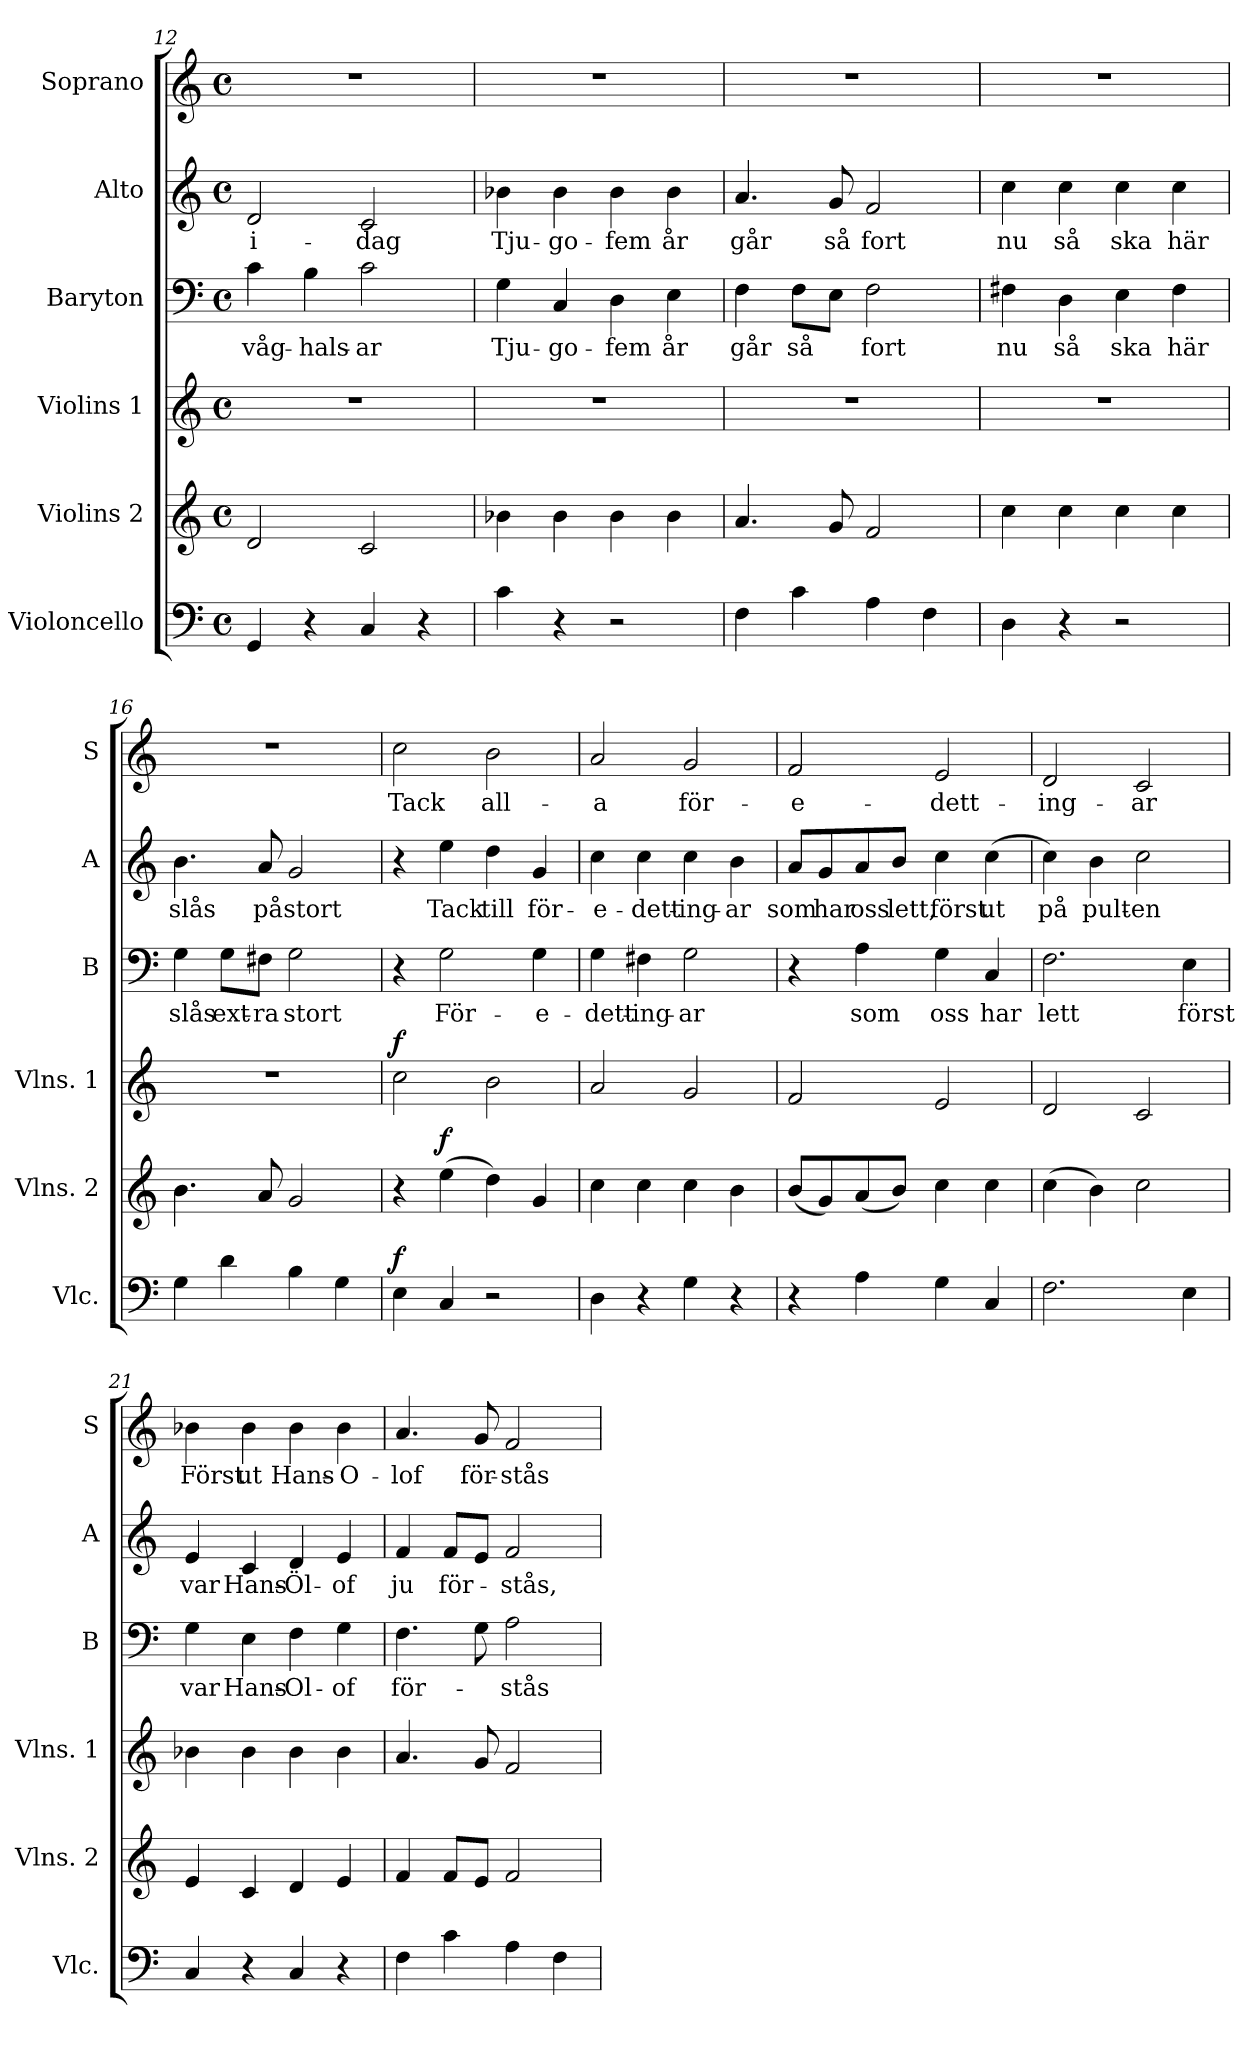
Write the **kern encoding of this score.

**kern	**dynam	**kern	**dynam	**kern	**dynam	**kern	**text	**kern	**text	**kern	**text
*part6	*part6	*part5	*part5	*part4	*part4	*part3	*part3	*part2	*part2	*part1	*part1
*staff6	*staff6	*staff5	*staff5	*staff4	*staff4	*staff3	*staff3	*staff2	*staff2	*staff1	*staff1
*I"Violoncello	*	*I"Violins 2	*	*I"Violins 1	*	*I"Baryton	*	*I"Alto	*	*I"Soprano	*
*I'Vlc.	*	*I'Vlns. 2	*	*I'Vlns. 1	*	*I'B	*	*I'A	*	*I'S	*
*clefF4	*	*clefG2	*	*clefG2	*	*clefF4	*	*clefG2	*	*clefG2	*
*k[]	*	*k[]	*	*k[]	*	*k[]	*	*k[]	*	*k[]	*
*M4/4	*	*M4/4	*	*M4/4	*	*M4/4	*	*M4/4	*	*M4/4	*
*met(c)	*	*met(c)	*	*met(c)	*	*met(c)	*	*met(c)	*	*met(c)	*
=12	=12	=12	=12	=12	=12	=12	=12	=12	=12	=12	=12
4GG/	.	2d/	.	1r	.	4c\	våg-	2d/	i-	1r	.
4r	.	.	.	.	.	4B\	-hals-	.	.	.	.
4C/	.	2c/	.	.	.	2c\	-ar	2c/	-dag	.	.
4r	.	.	.	.	.	.	.	.	.	.	.
=13	=13	=13	=13	=13	=13	=13	=13	=13	=13	=13	=13
4c\	.	4b-X\	.	1r	.	4G\	Tju-	4b-X\	Tju-	1r	.
4r	.	4b-\	.	.	.	4C/	-go-	4b-\	-go-	.	.
2r	.	4b-\	.	.	.	4D\	-fem	4b-\	-fem	.	.
.	.	4b-\	.	.	.	4E\	år	4b-\	år	.	.
=14	=14	=14	=14	=14	=14	=14	=14	=14	=14	=14	=14
4F\	.	4.a/	.	1r	.	4F\	går	4.a/	går	1r	.
4c\	.	.	.	.	.	8F\L	så	.	.	.	.
.	.	8g/	.	.	.	8E\J	.	8g/	så	.	.
4A\	.	2f/	.	.	.	2F\	fort	2f/	fort	.	.
4F\	.	.	.	.	.	.	.	.	.	.	.
!!LO:PB:g=z
=15	=15	=15	=15	=15	=15	=15	=15	=15	=15	=15	=15
4D\	.	4cc\	.	1r	.	4F#X\	nu	4cc\	nu	1r	.
4r	.	4cc\	.	.	.	4D\	så	4cc\	så	.	.
2r	.	4cc\	.	.	.	4E\	ska	4cc\	ska	.	.
.	.	4cc\	.	.	.	4F#\	här	4cc\	här	.	.
=16	=16	=16	=16	=16	=16	=16	=16	=16	=16	=16	=16
4G\	.	4.b\	.	1r	.	4G\	slås	4.b\	slås	1r	.
4d\	.	.	.	.	.	8G\L	ext-	.	.	.	.
.	.	8a/	.	.	.	8F#X\J	-ra	8a/	på	.	.
4B\	.	2g/	.	.	.	2G\	stort	2g/	stort	.	.
4G\	.	.	.	.	.	.	.	.	.	.	.
=17	=17	=17	=17	=17	=17	=17	=17	=17	=17	=17	=17
!	!LO:DY:a	!	!	!	!LO:DY:a	!	!	!	!	!	!
4E\	f	4r	.	2cc\	f	4r	.	4r	.	2cc\	Tack
!	!	!	!LO:DY:a	!	!	!	!	!	!	!	!
4C/	.	(4ee\	f	.	.	2G\	För-	4ee\	Tack	.	.
2r	.	4dd\)	.	2b\	.	.	.	4dd\	till	2b\	all-
.	.	4g/	.	.	.	4G\	-e-	4g/	för-	.	.
=18	=18	=18	=18	=18	=18	=18	=18	=18	=18	=18	=18
4D\	.	4cc\	.	2a/	.	4G\	-dett-	4cc\	-e-	2a/	-a
4r	.	4cc\	.	.	.	4F#X\	-ing-	4cc\	-dett-	.	.
4G\	.	4cc\	.	2g/	.	2G\	-ar	4cc\	-ing-	2g/	för-
4r	.	4b\	.	.	.	.	.	4b\	-ar	.	.
=19	=19	=19	=19	=19	=19	=19	=19	=19	=19	=19	=19
4r	.	(8b/L	.	2f/	.	4r	.	8a/L	som	2f/	-e-
.	.	8g/)	.	.	.	.	.	8g/	har	.	.
4A\	.	(8a/	.	.	.	4A\	som	8a/	oss	.	.
.	.	8b/J)	.	.	.	.	.	8b/J	lett,	.	.
4G\	.	4cc\	.	2e/	.	4G\	oss	4cc\	först	2e/	-dett-
4C/	.	4cc\	.	.	.	4C/	har	(4cc\	ut	.	.
!!LO:LB:g=z
=20	=20	=20	=20	=20	=20	=20	=20	=20	=20	=20	=20
2.F\	.	(4cc\	.	2d/	.	2.F\	lett	4cc\)	på	2d/	-ing-
.	.	4b\)	.	.	.	.	.	4b\	pult-	.	.
.	.	2cc\	.	2c/	.	.	.	2cc\	-en	2c/	-ar
4E\	.	.	.	.	.	4E\	först	.	.	.	.
=21	=21	=21	=21	=21	=21	=21	=21	=21	=21	=21	=21
4C/	.	4e/	.	4b-X\	.	4G\	var	4e/	var	4b-X\	Först
4r	.	4c/	.	4b-\	.	4E\	Hans-	4c/	Hans-	4b-\	ut
4C/	.	4d/	.	4b-\	.	4F\	-Ol-	4d/	-Öl-	4b-\	Hans-
4r	.	4e/	.	4b-\	.	4G\	-of	4e/	-of	4b-\	-O-
=22	=22	=22	=22	=22	=22	=22	=22	=22	=22	=22	=22
4F\	.	4f/	.	4.a/	.	4.F\	för-	4f/	ju	4.a/	-lof
4c\	.	8f/L	.	.	.	.	.	8f/L	för-	.	.
.	.	8e/J	.	8g/	.	8G\	.	8e/J	.	8g/	för-
4A\	.	2f/	.	2f/	.	2A\	-stås	2f/	-stås,	2f/	-stås
4F\	.	.	.	.	.	.	.	.	.	.	.
=	=	=	=	=	=	=	=	=	=	=	=
*-	*-	*-	*-	*-	*-	*-	*-	*-	*-	*-	*-
